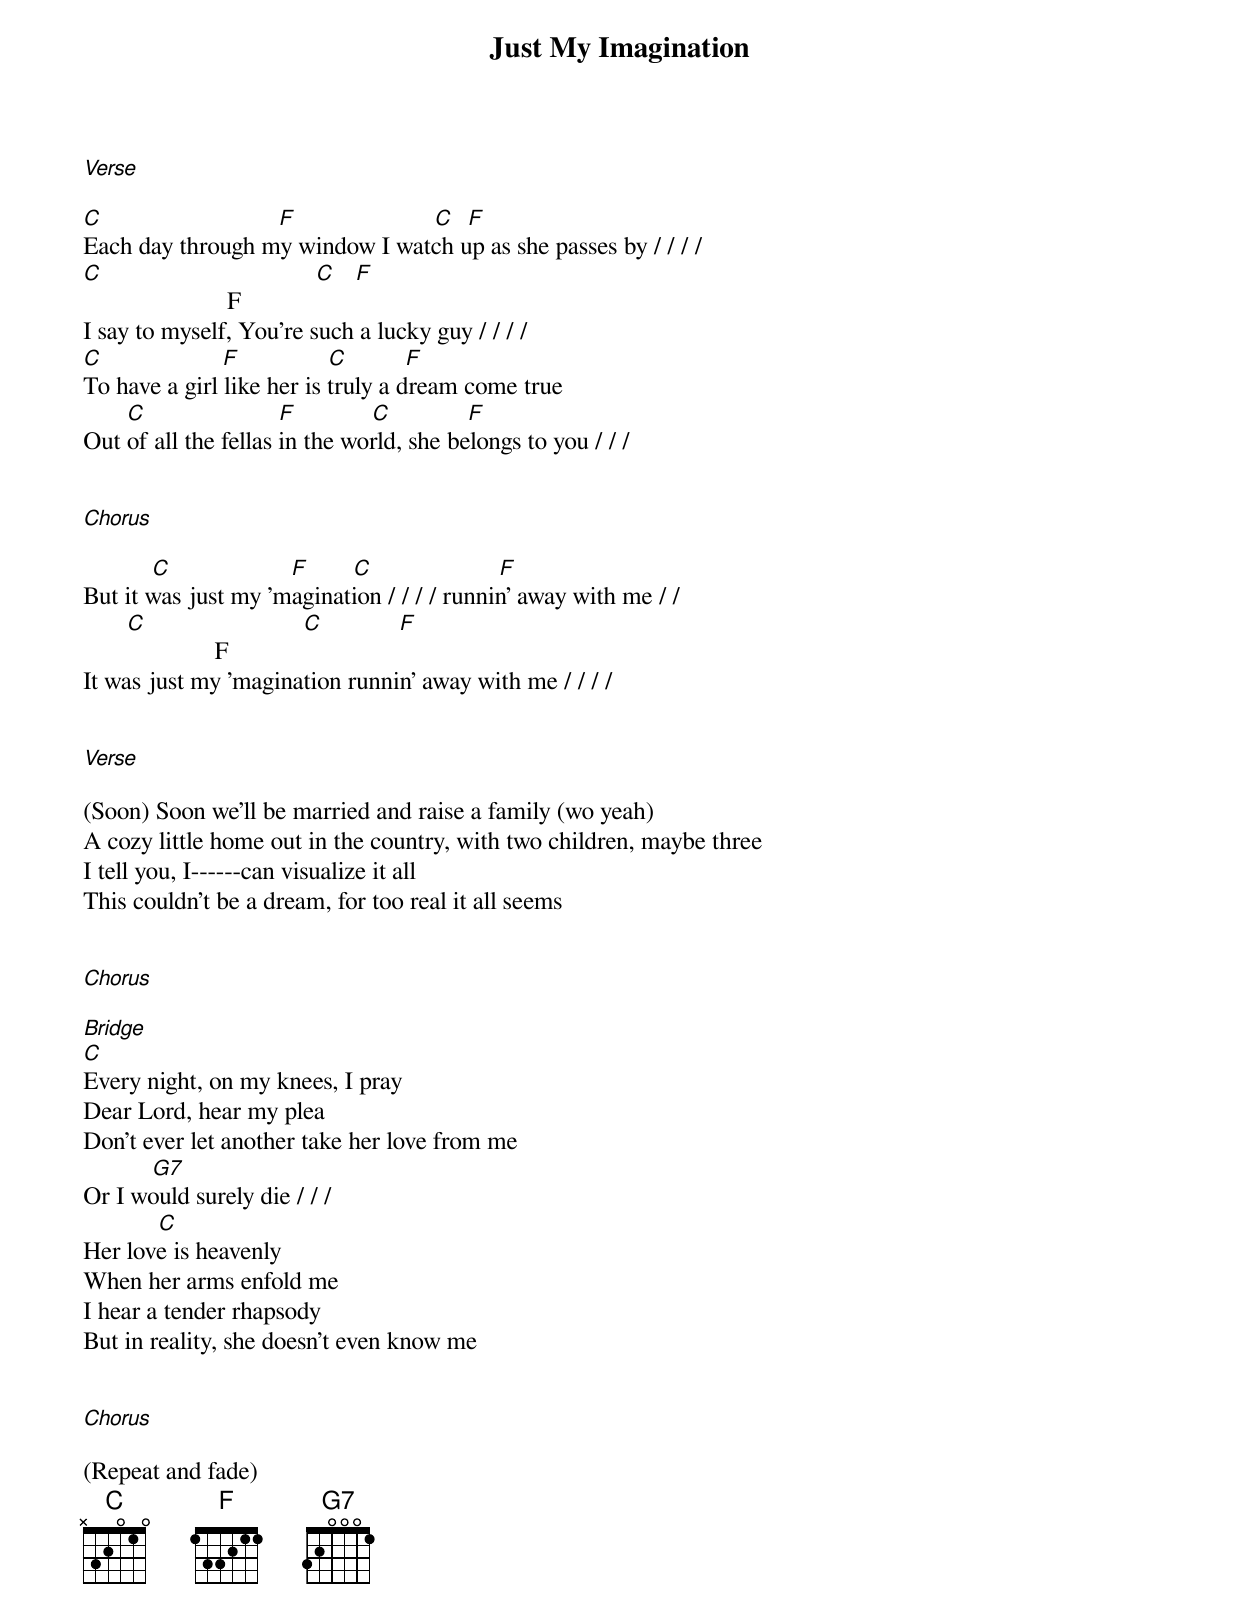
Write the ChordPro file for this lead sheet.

{Title:Just My Imagination}

[Verse]

[C]                            [F]                      [C]  [F]
Each day through my window I watch up as she passes by / / / /
[C]                       F            [C]   [F]
I say to myself, You're such a lucky guy / / / /
[C]                   [F]              [C]         [F]
To have a girl like her is truly a dream come true
       [C]                     [F]            [C]            [F]
Out of all the fellas in the world, she belongs to you / / /


[Chorus]

           [C]                   [F]       [C]                    [F]
But it was just my 'magination / / / / runnin' away with me / /
       [C]              F            [C]            [F]
It was just my 'magination runnin' away with me / / / /


[Verse]

(Soon) Soon we'll be married and raise a family (wo yeah)
A cozy little home out in the country, with two children, maybe three
I tell you, I------can visualize it all
This couldn't be a dream, for too real it all seems


[Chorus]

[Bridge]
[C]
Every night, on my knees, I pray
Dear Lord, hear my plea
Don't ever let another take her love from me
           [G7]
Or I would surely die / / /
            [C]
Her love is heavenly
When her arms enfold me
I hear a tender rhapsody
But in reality, she doesn't even know me


[Chorus]

(Repeat and fade)
